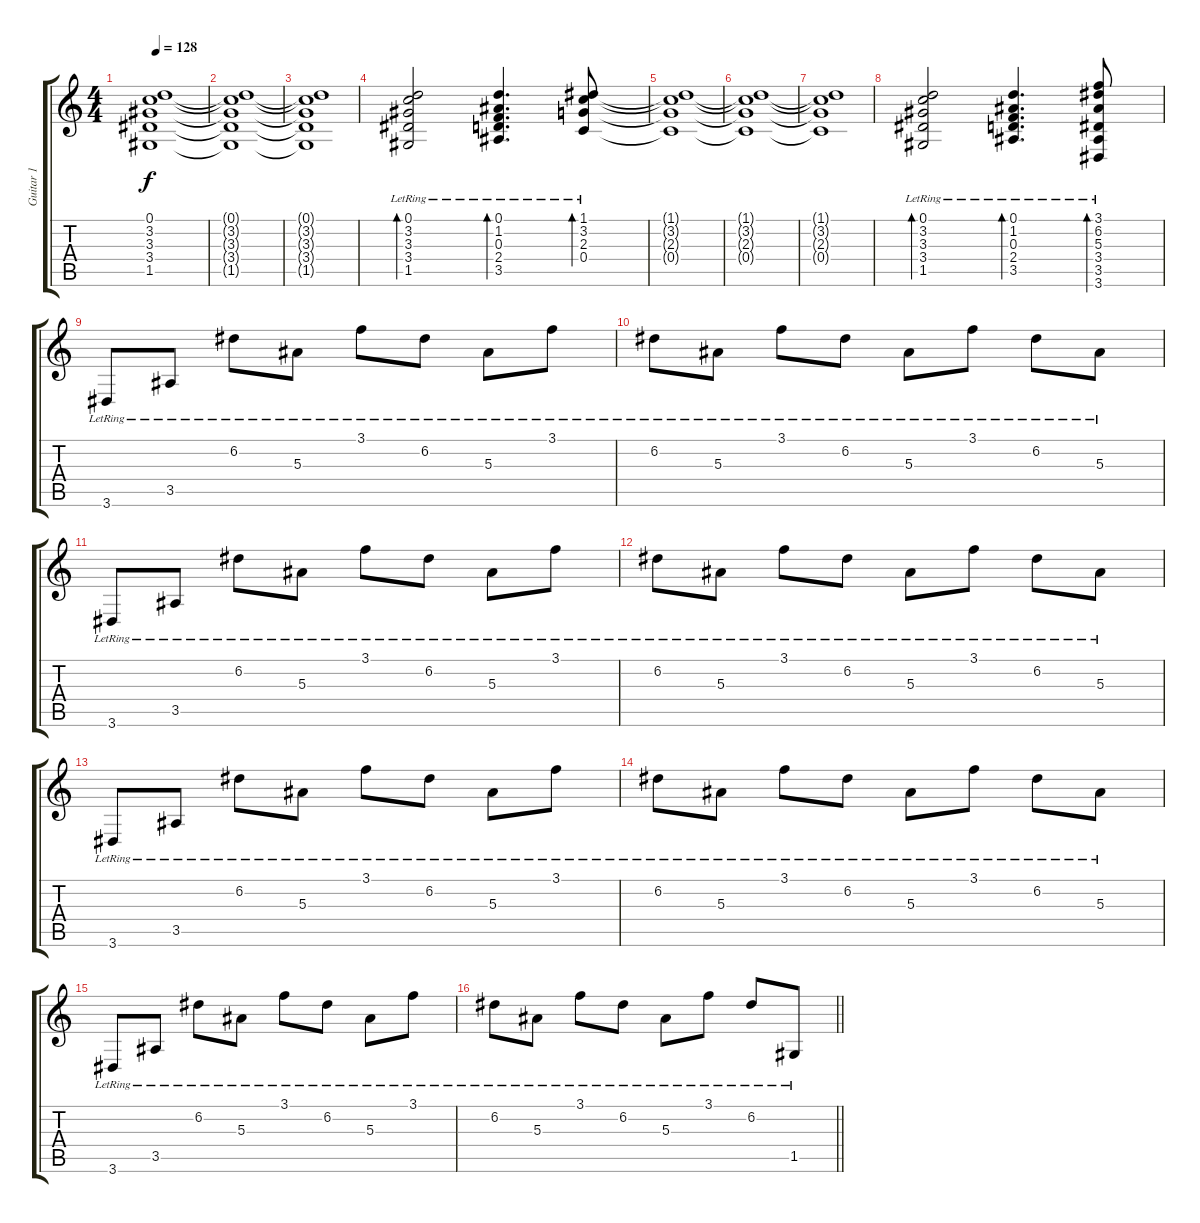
\track ("Guitar 1" "Guitar 1") {instrument acousticguitarsteel}
\staff {score tabs}
\tuning (D4 A3 F3 C3 G2 C2) {hide}
\ts (4 4)
\tempo 128
\clef g2
\ks c
(0.1{t} 3.2{t} 3.3{t} 3.4{t} 1.5{t}).1{dy f} |
(0.1{t} 3.2{t} 3.3{t} 3.4{t} 1.5{t}).1 |
(0.1{t} 3.2{t} 3.3{t} 3.4{t} 1.5{t}).1 |
(0.1{lr} 3.2{lr} 3.3{lr} 3.4{lr} 1.5{lr}).2{bd 60} (0.1{lr} 1.2{lr} 0.3{lr} 2.4{lr} 3.5{lr}).4{d bd 60} (1.1{lr} 3.2{lr} 2.3{lr} 0.4{lr}).8{bd 60} |
(1.1{t} 3.2{t} 2.3{t} 0.4{t}).1 |
(1.1{t} 3.2{t} 2.3{t} 0.4{t}).1 |
(1.1{t} 3.2{t} 2.3{t} 0.4{t}).1 |
(0.1{lr} 3.2{lr} 3.3{lr} 3.4{lr} 1.5{lr}).2{bd 60} (0.1{lr} 1.2{lr} 0.3{lr} 2.4{lr} 3.5{lr}).4{d bd 60} (3.1{lr} 6.2{lr} 5.3{lr} 3.4{lr} 3.5{lr} 3.6{lr}).8{bd 60} |
3.6{lr}.8 3.5{lr}.8 6.2{lr}.8 5.3{lr}.8 3.1{lr}.8 6.2{lr}.8 5.3{lr}.8 3.1{lr}.8 |
6.2{lr}.8 5.3{lr}.8 3.1{lr}.8 6.2{lr}.8 5.3{lr}.8 3.1{lr}.8 6.2{lr}.8 5.3{lr}.8 |
3.6{lr}.8 3.5{lr}.8 6.2{lr}.8 5.3{lr}.8 3.1{lr}.8 6.2{lr}.8 5.3{lr}.8 3.1{lr}.8 |
6.2{lr}.8 5.3{lr}.8 3.1{lr}.8 6.2{lr}.8 5.3{lr}.8 3.1{lr}.8 6.2{lr}.8 5.3{lr}.8 |
3.6{lr}.8 3.5{lr}.8 6.2{lr}.8 5.3{lr}.8 3.1{lr}.8 6.2{lr}.8 5.3{lr}.8 3.1{lr}.8 |
6.2{lr}.8 5.3{lr}.8 3.1{lr}.8 6.2{lr}.8 5.3{lr}.8 3.1{lr}.8 6.2{lr}.8 5.3{lr}.8 |
3.6{lr}.8 3.5{lr}.8 6.2{lr}.8 5.3{lr}.8 3.1{lr}.8 6.2{lr}.8 5.3{lr}.8 3.1{lr}.8 |
\barLineRight lightlight
6.2{lr}.8 5.3{lr}.8 3.1{lr}.8 6.2{lr}.8 5.3{lr}.8 3.1{lr}.8 6.2{lr}.8 1.5{lr}.8
